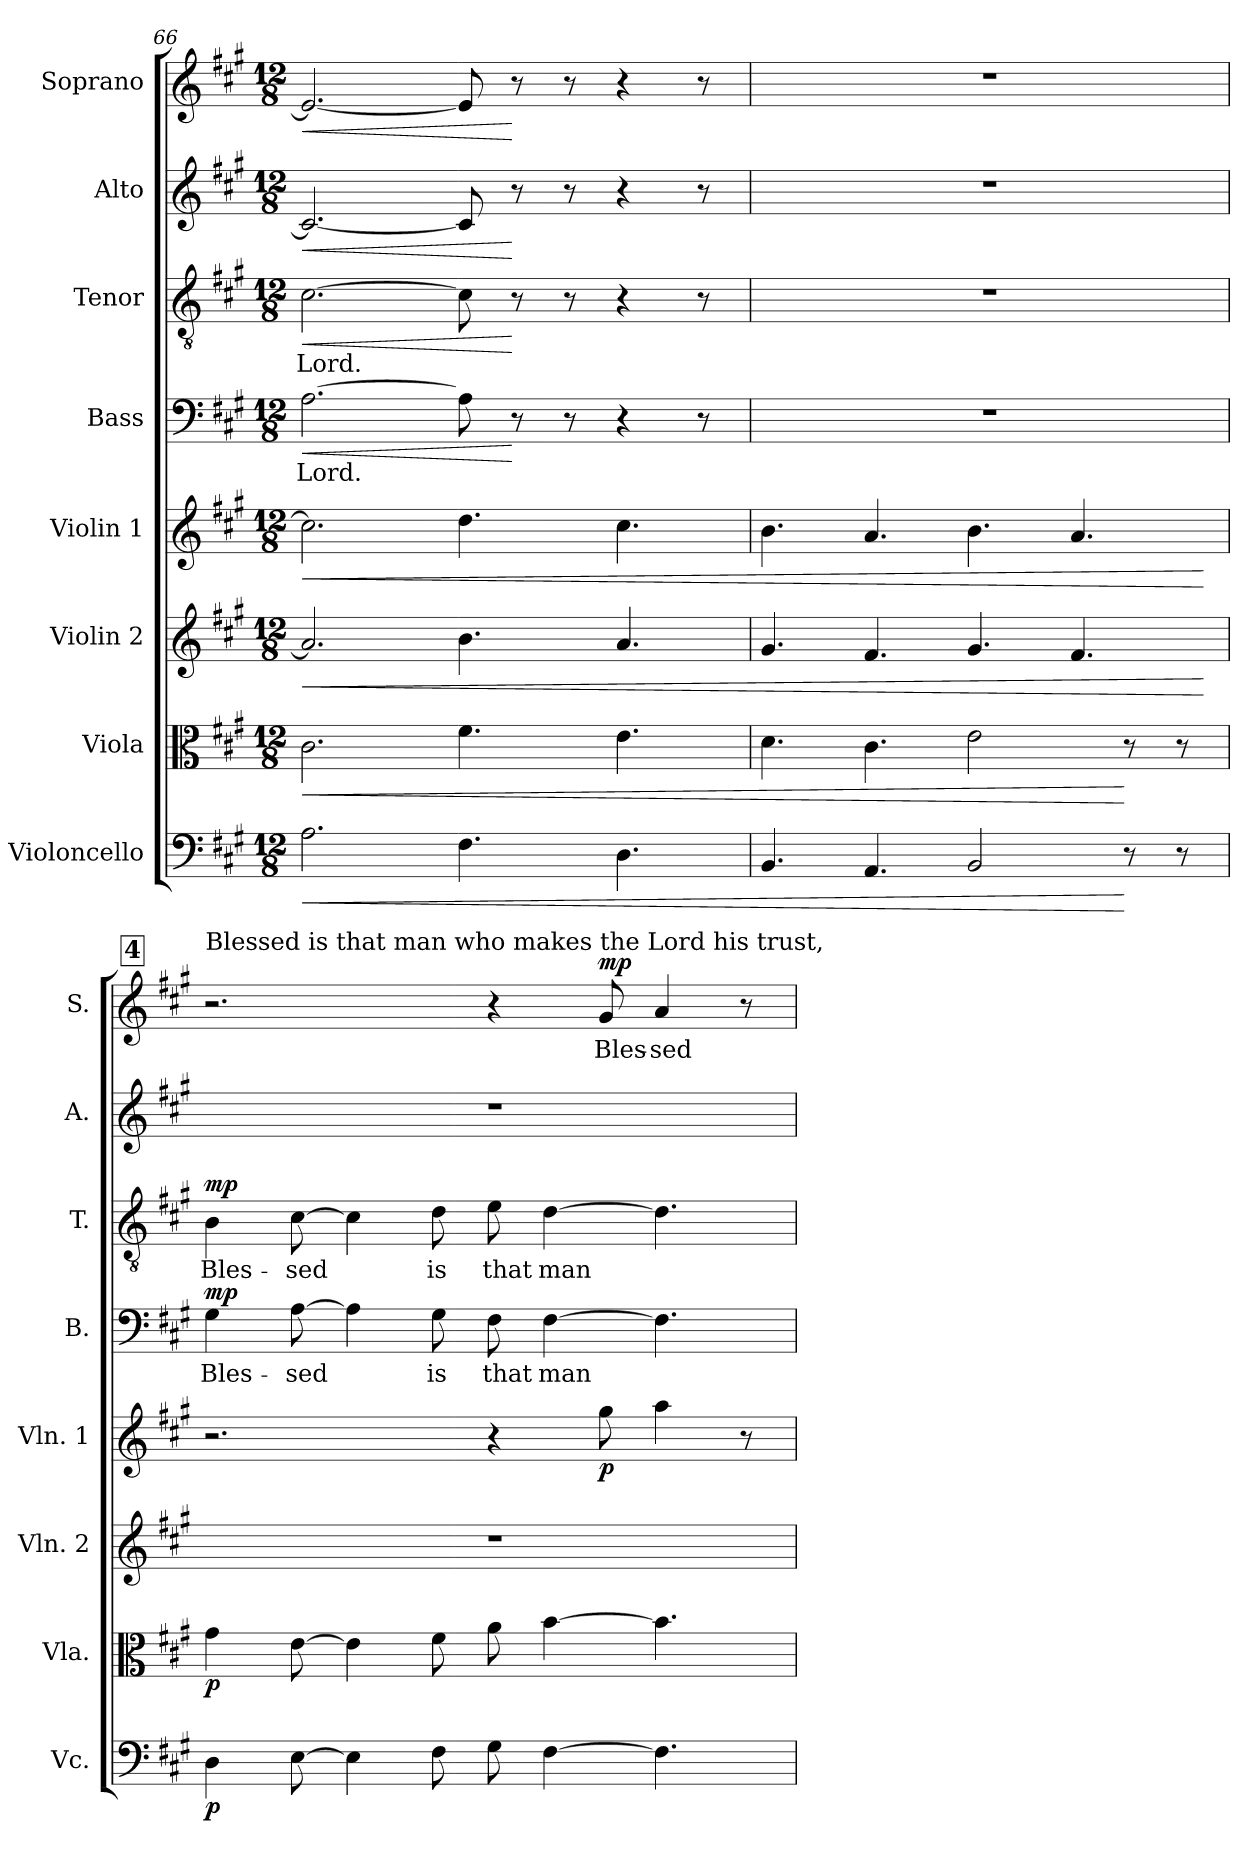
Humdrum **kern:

**kern	**dynam	**kern	**dynam	**kern	**dynam	**kern	**dynam	**kern	**text	**dynam	**kern	**text	**dynam	**kern	**dynam	**kern	**text	**dynam
*part8	*part8	*part7	*part7	*part6	*part6	*part5	*part5	*part4	*part4	*part4	*part3	*part3	*part3	*part2	*part2	*part1	*part1	*part1
*staff8	*staff8	*staff7	*staff7	*staff6	*staff6	*staff5	*staff5	*staff4	*staff4	*staff4	*staff3	*staff3	*staff3	*staff2	*staff2	*staff1	*staff1	*staff1
*I"Violoncello	*	*I"Viola	*	*I"Violin 2	*	*I"Violin 1	*	*I"Bass	*	*	*I"Tenor	*	*	*I"Alto	*	*I"Soprano	*	*
*I'Vc.	*	*I'Vla.	*	*I'Vln. 2	*	*I'Vln. 1	*	*I'B.	*	*	*I'T.	*	*	*I'A.	*	*I'S.	*	*
*clefF4	*	*clefC3	*	*clefG2	*	*clefG2	*	*clefF4	*	*	*clefGv2	*	*	*clefG2	*	*clefG2	*	*
*k[f#c#g#]	*	*k[f#c#g#]	*	*k[f#c#g#]	*	*k[f#c#g#]	*	*k[f#c#g#]	*	*	*k[f#c#g#]	*	*	*k[f#c#g#]	*	*k[f#c#g#]	*	*
*M12/8	*	*M12/8	*	*M12/8	*	*M12/8	*	*M12/8	*	*	*M12/8	*	*	*M12/8	*	*M12/8	*	*
=66	=66	=66	=66	=66	=66	=66	=66	=66	=66	=66	=66	=66	=66	=66	=66	=66	=66	=66
!	!LO:HP:b	!	!LO:HP:b	!	!LO:HP:b	!	!LO:HP:b	!	!	!LO:HP:b	!	!	!LO:HP:b	!	!LO:HP:b	!	!	!LO:HP:b
2.A\	<	2.c#\	<	2.a/]	<	2.cc#\]	<	[2.A\	Lord.	<	[2.c#\	Lord.	<	2.c#/_	<	2.e/_	.	<
4.F#\	.	4.f#\	.	4.b\	.	4.dd\	.	8A\]	.	.	8c#\]	.	.	8c#/]	.	8e/]	.	.
.	.	.	.	.	.	.	.	8r	.	[	8r	.	[	8r	[	8r	.	[
.	.	.	.	.	.	.	.	8r	.	.	8r	.	.	8r	.	8r	.	.
4.D\	.	4.e\	.	4.a/	.	4.cc#\	.	4r	.	.	4r	.	.	4r	.	4r	.	.
.	.	.	.	.	.	.	.	8r	.	.	8r	.	.	8r	.	8r	.	.
=67	=67	=67	=67	=67	=67	=67	=67	=67	=67	=67	=67	=67	=67	=67	=67	=67	=67	=67
4.BB/	.	4.d\	.	4.g#/	.	4.b\	.	1.r	.	.	1.r	.	.	1.r	.	1.r	.	.
4.AA/	.	4.c#\	.	4.f#/	.	4.a/	.	.	.	.	.	.	.	.	.	.	.	.
2BB/	.	2e\	.	4.g#/	.	4.b\	.	.	.	.	.	.	.	.	.	.	.	.
.	.	.	.	4.f#/	.	4.a/	.	.	.	.	.	.	.	.	.	.	.	.
8r	[	8r	[	.	.	.	.	.	.	.	.	.	.	.	.	.	.	.
8r	.	8r	.	.	.	.	.	.	.	.	.	.	.	.	.	.	.	.
.	.	.	.	.	[	.	[	.	.	.	.	.	.	.	.	.	.	.
!!LO:PB:g=z
!!LO:REH:place=s1:a:B:fs=14:t=4
=68	=68	=68	=68	=68	=68	=68	=68	=68	=68	=68	=68	=68	=68	=68	=68	=68	=68	=68
!	!	!	!	!	!	!	!	!	!	!	!	!	!	!	!	!LO:TX:a:t=Blessed is that man who makes the Lord his trust,	!	!
!	!LO:DY:b	!	!LO:DY:b	!	!	!	!	!	!	!LO:DY:b	!	!	!LO:DY:b	!	!	!	!	!
4D\	p	4g#\	p	1.r	.	2.r	.	4G#\	Bles-	mp	4B\	Bles-	mp	1.r	.	2.r	.	.
[8E\	.	[8e\	.	.	.	.	.	[8A\	-sed	.	[8c#\	-sed	.	.	.	.	.	.
4E\]	.	4e\]	.	.	.	.	.	4A\]	.	.	4c#\]	.	.	.	.	.	.	.
8F#\	.	8f#\	.	.	.	.	.	8G#\	is	.	8d\	is	.	.	.	.	.	.
8G#\	.	8a\	.	.	.	4r	.	8F#\	that	.	8e\	that	.	.	.	4r	.	.
[4F#\	.	[4b\	.	.	.	.	.	[4F#\	man	.	[4d\	man	.	.	.	.	.	.
!	!	!	!	!	!	!	!LO:DY:b	!	!	!	!	!	!	!	!	!	!	!LO:DY:b
.	.	.	.	.	.	8gg#\	p	.	.	.	.	.	.	.	.	8g#/	Bles-	mp
4.F#\]	.	4.b\]	.	.	.	4aa\	.	4.F#\]	.	.	4.d\]	.	.	.	.	4a/	-sed	.
.	.	.	.	.	.	8r	.	.	.	.	.	.	.	.	.	8r	.	.
=	=	=	=	=	=	=	=	=	=	=	=	=	=	=	=	=	=	=
*-	*-	*-	*-	*-	*-	*-	*-	*-	*-	*-	*-	*-	*-	*-	*-	*-	*-	*-
